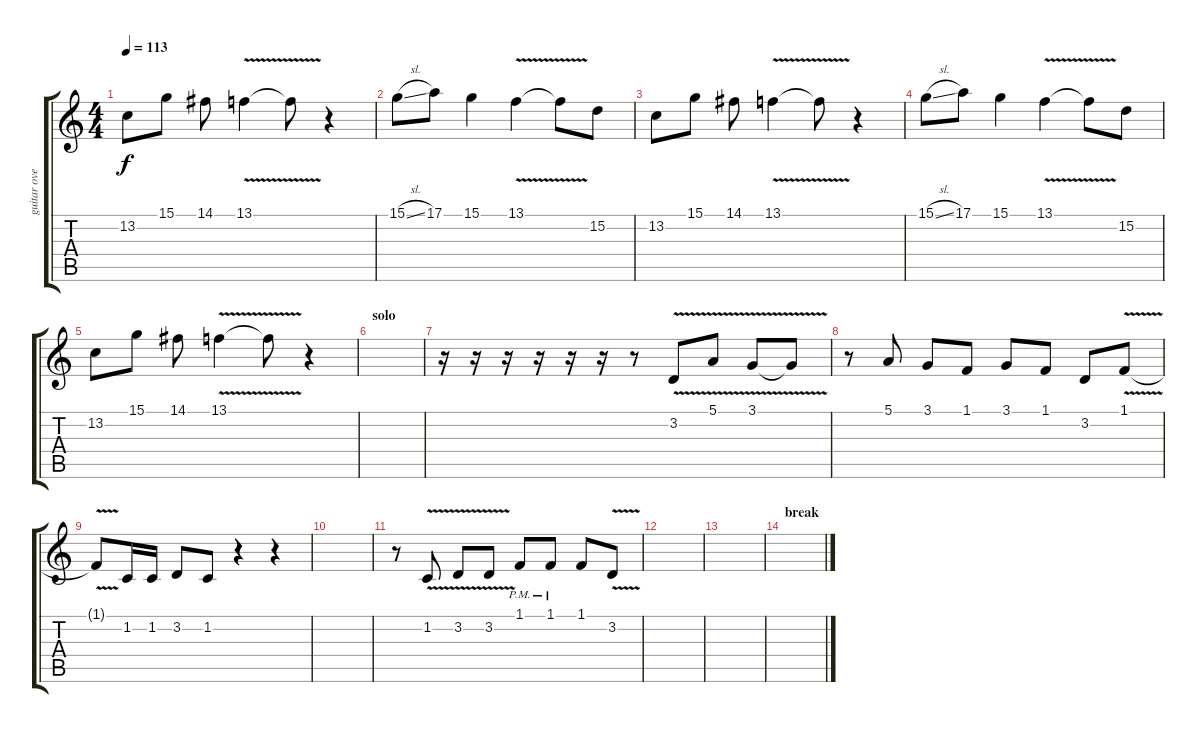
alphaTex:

\track ("guitar overdub" "guitar ove") {instrument lead5charang}
\staff {score tabs}
\tuning (E4 B3 G3 D3 A2 E2) {hide}
\ts (4 4)
\tempo 113
\clef g2
\ks c
13.2.8{dy f} 15.1.8 14.1.8 13.1{v}.4 13.1{t}.8 r.4 |
15.1{sl}.8 17.1.8 15.1.4 13.1{v}.4 13.1{t}.8 15.2.8 |
13.2.8 15.1.8 14.1.8 13.1{v}.4 13.1{t}.8 r.4 |
15.1{sl}.8 17.1.8 15.1.4 13.1{v}.4 13.1{t}.8 15.2.8 |
13.2.8 15.1.8 14.1.8 13.1{v}.4 13.1{t}.8 r.4 |
\section ("" "solo")
|
r.16 r.16 r.16 r.16 r.16 r.16 r.8 3.2{v}.8{volume 7 instrument guitarharmonics} 5.1{v}.8 3.1{v}.8 3.1{t}.8 |
r.8 5.1.8 3.1.8 1.1.8 3.1.8 1.1.8 3.2.8 1.1{v}.8 |
1.1{t}.8 1.2.16 1.2.16 3.2.8 1.2.8 r.4 r.4 |
|
r.8 1.2{v}.8 3.2{v}.8 3.2{v}.8 1.1{pm}.8 1.1{pm}.8 1.1.8 3.2{v}.8 |
|
|
\section ("" "break")
